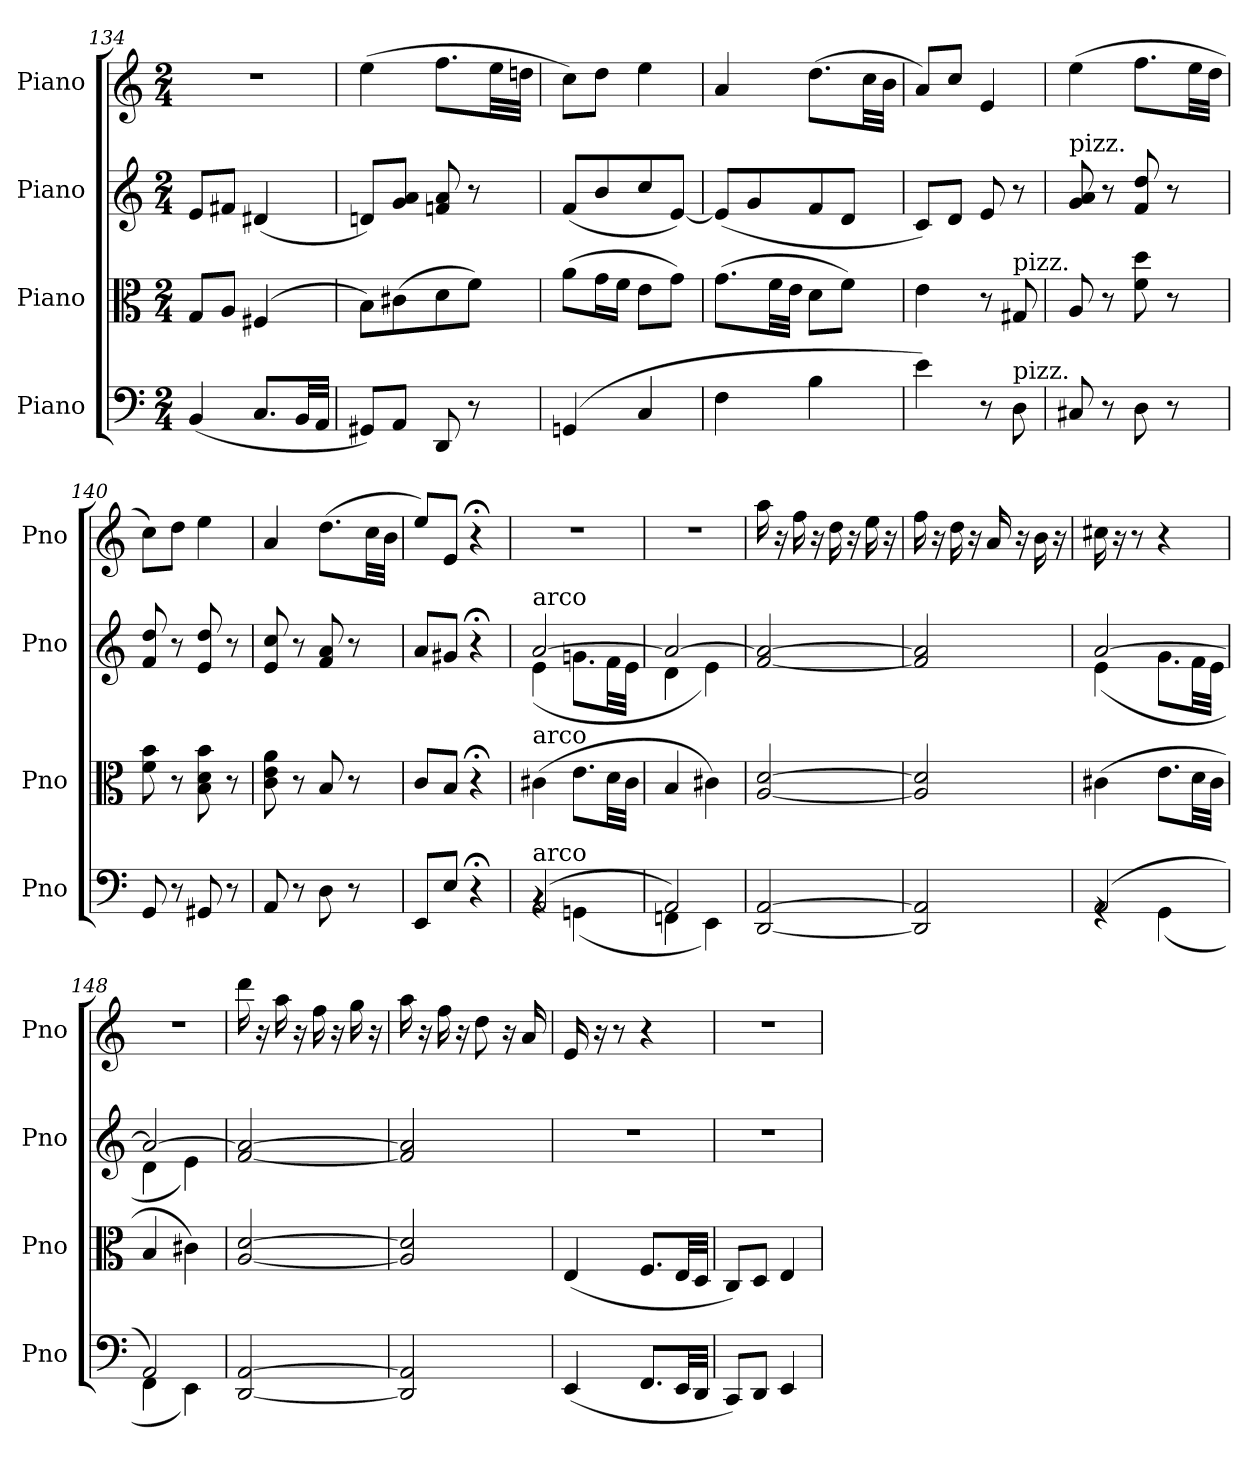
**kern	**kern	**kern	**kern
*part4	*part3	*part2	*part1
*staff4	*staff3	*staff2	*staff1
*I"Piano	*I"Piano	*I"Piano	*I"Piano
*I'Pno	*I'Pno	*I'Pno	*I'Pno
*clefF4	*clefC3	*clefG2	*clefG2
*k[]	*k[]	*k[]	*k[]
*M2/4	*M2/4	*M2/4	*M2/4
=134	=134	=134	=134
(4BB/	8G/L	8e/L	2r
.	8A/J	8f#X/J	.
8.C/L	(4F#X/	(4d#X/	.
32BB/LL	.	.	.
32AA/JJJ	.	.	.
!!LO:PB:g=z
=135	=135	=135	=135
8GG#X/L)	8B\L)	8dn/L)	(4ee\
8AA/J	(8c#X\	8g/ 8a/J	.
8DD/	8d\	8fn/ 8a/	8.ff\L
8r	8f\J)	8r	.
.	.	.	32ee\LL
.	.	.	32ddn\JJJ
=136	=136	=136	=136
(4GGn/	(8a\L	(8f/L	8cc\L)
.	16g\L	8b/	8dd\J
.	16f\JJ	.	.
4C/	8e\L	8cc/	4ee\
.	8g\J)	[8e/J)	.
=137	=137	=137	=137
4F\	(8.g\L	(8e/L]	4a/
.	.	8g/	.
.	32f\LL	.	.
.	32e\JJJ	.	.
4B\	8d\L	8f/	(8.dd\L
.	8f\J)	8d/J	.
.	.	.	32cc\LL
.	.	.	32b\JJJ
=138	=138	=138	=138
4e\)	4e\	8c/L)	8a/L)
.	.	8d/J	8cc/J
8r	8r	8e/	4e/
!	!LO:TX:a:t=pizz.	!	!
!LO:TX:a:t=pizz.	!	!	!
8D\	8G#X/	8r	.
=139	=139	=139	=139
!	!	!LO:TX:a:t=pizz.	!
8C#X/	8A/	8g/ 8a/	(4ee\
8r	8r	8r	.
8D\	8f\ 8dd\	8f/ 8dd/	8.ff\L
8r	8r	8r	.
.	.	.	32ee\LL
.	.	.	32dd\JJJ
=140	=140	=140	=140
8GG/	8f\ 8b\	8f/ 8dd/	8cc\L)
8r	8r	8r	8dd\J
8GG#X/	8B\ 8d\ 8b\	8e/ 8dd/	4ee\
8r	8r	8r	.
=141	=141	=141	=141
8AA/	8c\ 8e\ 8a\	8e/ 8cc/	4a/
8r	8r	8r	.
8D\	8B/	8f/ 8a/	(8.dd\L
8r	8r	8r	.
.	.	.	32cc\LL
.	.	.	32b\JJJ
=142	=142	=142	=142
8EE/L	8c/L	8a/L	8ee/L)
8E/J	8B/J	8g#X/J	8e/J
4r;<	4r;<	4r;<	4r;<
=143	=143	=143	=143
*^	*	*^	*
!	!	!	!LO:TX:a:t=arco	!	!
!	!	!LO:TX:a:t=arco	!	!	!
!LO:TX:a:t=arco	!	!	!	!	!
(2AA/	4rBB	(4c#X\	[2a/	(4e\	2r
.	(4GGn\	8.e\L	.	8.gn\L	.
.	.	32d\LL	.	32f\LL	.
.	.	32c#\JJJ	.	32e\JJJ	.
=144	=144	=144	=144	=144	=144
2AA/)	4FFn\	4B/	2a/_	4d\	2r
.	4EE\)	4c#X\)	.	4e\)	.
*v	*v	*	*v	*v	*
=145	=145	=145	=145
[2DD/ [2AA/	[2A/ [2d/	[2f/ 2a/_	16aa\
.	.	.	16r
.	.	.	16ff\
.	.	.	16r
.	.	.	16dd\
.	.	.	16r
.	.	.	16ee\
.	.	.	16r
!!LO:LB:g=z
=146	=146	=146	=146
2DD/] 2AA/]	2A/] 2d/]	2f/] 2a/]	16ff\
.	.	.	16r
.	.	.	16dd\
.	.	.	16r
.	.	.	16a/
.	.	.	16r
.	.	.	16b\
.	.	.	16r
=147	=147	=147	=147
*^	*	*^	*
(2AA/	4rGG	(4c#X\	[2a/	(4e\	16cc#X\
.	.	.	.	.	16r
.	.	.	.	.	8r
.	(4GG\	8.e\L	.	8.g\L	4r
.	.	32d\LL	.	32f\LL	.
.	.	32c#\JJJ	.	32e\JJJ	.
=148	=148	=148	=148	=148	=148
2AA/)	4FF\	4B/	2a/_	4d\	2r
.	4EE\)	4c#X\)	.	4e\)	.
*v	*v	*	*v	*v	*
=149	=149	=149	=149
[2DD/ [2AA/	[2A/ [2d/	[2f/ 2a/_	16ddd\
.	.	.	16r
.	.	.	16aa\
.	.	.	16r
.	.	.	16ff\
.	.	.	16r
.	.	.	16gg\
.	.	.	16r
=150	=150	=150	=150
2DD/] 2AA/]	2A/] 2d/]	2f/] 2a/]	16aa\
.	.	.	16r
.	.	.	16ff\
.	.	.	16r
.	.	.	8dd\
.	.	.	16r
.	.	.	16a/
=151	=151	=151	=151
(4EE/	(4E/	2r	16e/
.	.	.	16r
.	.	.	8r
8.FF/L	8.F/L	.	4r
32EE/LL	32E/LL	.	.
32DD/JJJ	32D/JJJ	.	.
=152	=152	=152	=152
8CC/L)	8C/L)	2r	2r
8DD/J	8D/J	.	.
4EE/	4E/	.	.
=	=	=	=
*-	*-	*-	*-
